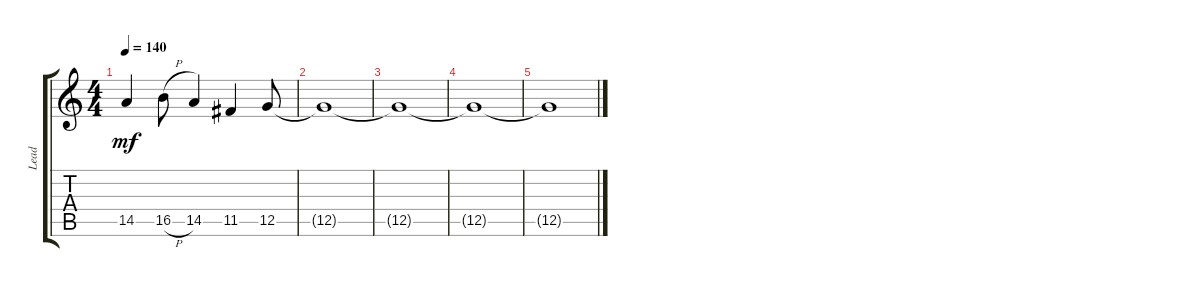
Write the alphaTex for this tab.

\track ("Lead" "Lead") {instrument overdrivenguitar}
\staff {score tabs}
\tuning (D4 A3 F3 C3 G2 C2) {hide}
\ts (4 4)
\tempo 140
\clef g2
\ks c
14.5.4{dy mf} 16.5{h}.8 14.5.4 11.5.4 12.5.8 |
12.5{t}.1 |
12.5{t}.1 |
12.5{t}.1 |
12.5{t}.1
